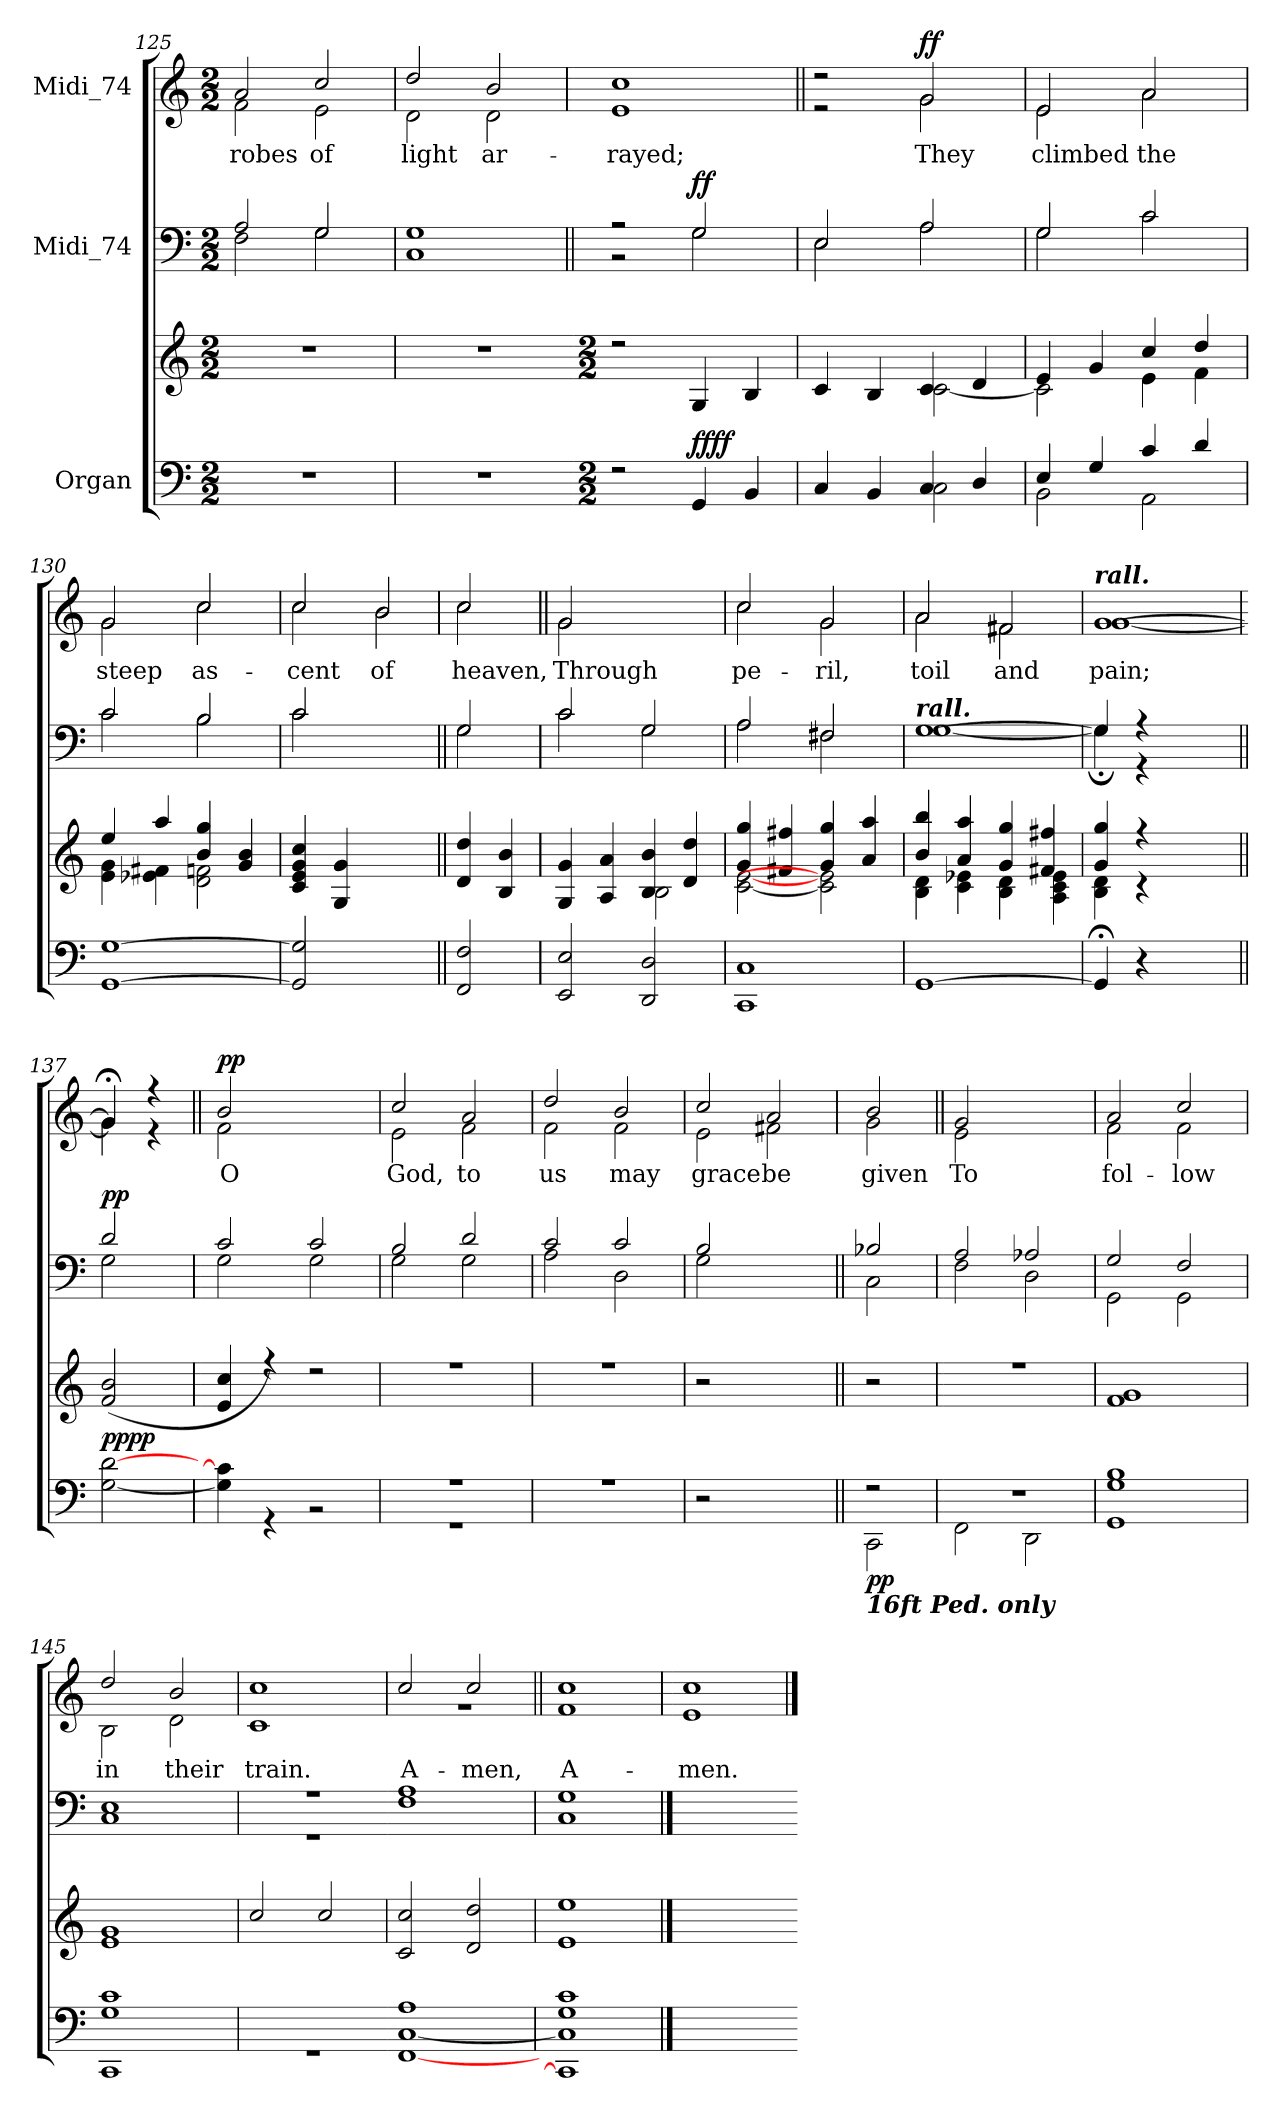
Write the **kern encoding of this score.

**kern	**kern	**dynam	**kern	**dynam	**kern	**text	**dynam
*part3	*part3	*part3	*part2	*part2	*part1	*part1	*part1
*staff4	*staff3	*staff3/4	*staff2	*staff2	*staff1	*staff1	*staff1
*I"Organ	*	*	*I"Midi_74	*	*I"Midi_74	*	*
*clefF4	*clefG2	*	*clefF4	*	*clefG2	*	*
*k[]	*k[]	*	*k[]	*	*k[]	*	*
*C:	*C:	*	*C:	*	*C:	*	*
*M2/2	*M2/2	*	*M2/2	*	*M2/2	*	*
=125	=125	=125	=125	=125	=125	=125	=125
*	*	*	*^	*	*^	*	*
!	!	!	!	!	!	!	!	!LO:LY:b	!
1r	1r	.	2A/	2F\	.	2a/	2f\	robes	.
!	!	!	!	!	!	!	!	!LO:LY:b	!
.	.	.	2G/	2G\	.	2cc/	2e\	of	.
=126	=126	=126	=126	=126	=126	=126	=126	=126	=126
!	!	!	!	!	!	!	!	!LO:LY:b	!
1r	1r	.	1G/	1C\	.	2dd/	2d\	light	.
!	!	!	!	!	!	!	!	!LO:LY:b	!
.	.	.	.	.	.	2b/	2d\	ar-	.
!!LO:LB:g=z	!!
=127	=127	=127	=127||	=127||	=127	=127	=127	=127	=127
*k[]	*k[]	*	*	*	*	*	*	*	*
*C:	*C:	*	*	*	*	*	*	*	*
*M2/2	*M2/2	*	*	*	*	*	*	*	*
*^	*^	*	*	*	*	*	*	*	*
!	!	!	!	!	!	!	!	!	!	!LO:LY:b	!
2r	1ryy	2r	1ryy	.	2r	2r	.	1cc/	1e\	-rayed;	.
!	!	!	!	!LO:DY:a=2	!	!	!	!	!	!	!
!	!	!	!	!LO:DY:n=1:b	!	!	!LO:DY:a	!	!	!	!
4GG/	.	4G/	.	ff ff	2G/	2G\	ff	.	.	.	.
4BB/	.	4B/	.	.	.	.	.	.	.	.	.
!!LO:LB:g=z	!!
=128	=128	=128	=128	=128||	=128	=128	=128||	=128||	=128||	=128||	=128||
4C/	2ryy	4c/	2ryy	.	2E/	2E\	.	2r	2r	.	.
4BB/	.	4B/	.	.	.	.	.	.	.	.	.
!	!	!	!	!	!	!	!	!	!	!LO:LY:b	!LO:DY:b
4C/	2C\	4c/	[2c\	.	2A/	2A\	.	2g/	2g\	They	ff
4D/	.	4d/	.	.	.	.	.	.	.	.	.
=129	=129	=129	=129	=129	=129	=129	=129	=129	=129	=129	=129
!	!	!	!	!	!	!	!	!	!	!LO:LY:b	!
4E/	2BB\	4e/	2c\]	.	2G/	2G\	.	2e/	2e\	climbed	.
4G/	.	4g/	.	.	.	.	.	.	.	.	.
!	!	!	!	!	!	!	!	!	!	!LO:LY:b	!
4c/	2AA\	4cc/	4e\	.	2c/	2c\	.	2a/	2a\	the	.
4d/	.	4dd/	4f\	.	.	.	.	.	.	.	.
=130	=130	=130	=130	=130	=130	=130	=130	=130	=130	=130	=130
!	!	!	!	!	!	!	!	!	!	!LO:LY:b	!
[1GG/ [1G/	1ryy	4ee/	4e\ 4g\	.	2c/	2c\	.	2g/	2g\	steep	.
.	.	4aa/	4e-X\ 4f#X\	.	.	.	.	.	.	.	.
!	!	!	!	!	!	!	!	!	!	!LO:LY:b	!
.	.	4b/ 4gg/	2d\ 2fn\	.	2B/	2B\	.	2cc/	2cc\	as-	.
.	.	4g/ 4b/	.	.	.	.	.	.	.	.	.
=131	=131	=131	=131	=131	=131	=131	=131	=131	=131	=131	=131
!	!	!	!	!	!	!	!	!	!	!LO:LY:b	!
2GG/] 2G/]	2ryy	4c/ 4e/ 4g/ 4cc/	2ryy	.	2c/	2c\	.	2cc/	2cc\	-cent	.
.	.	4G/ 4g/	.	.	.	.	.	.	.	.	.
!	!	!	!	!	!	!	!	!	!	!LO:LY:b	!
2ryy	2ryy	2ryy	2ryy	.	2ryy	2ryy	.	2b/	2b\	of	.
=132||	=132||	=132||	=132||	=132	=132||	=132||	=132	=132	=132	=132	=132
!	!	!	!	!	!	!	!	!	!	!LO:LY:b	!
2FF/ 2F/	2ryy	4d/ 4dd/	2ryy	.	2G/	2G\	.	2cc/	2cc\	heaven,	.
.	.	4B/ 4b/	.	.	.	.	.	.	.	.	.
=133	=133	=133	=133	=133||	=133	=133	=133||	=133||	=133||	=133||	=133||
!	!	!	!	!	!	!	!	!	!	!LO:LY:b	!
2EE/ 2E/	1ryy	4G/ 4g/	2ryy	.	2c/	2c\	.	2g/	2g\	Through	.
.	.	4A/ 4a/	.	.	.	.	.	.	.	.	.
2DD/ 2D/	.	4B/ 4b/	2B\	.	2G/	2G\	.	2ryy	2ryy	.	.
.	.	4d/ 4dd/	.	.	.	.	.	.	.	.	.
=134	=134	=134	=134	=134	=134	=134	=134	=134	=134	=134	=134
!	!	!	!	!	!	!	!	!	!	!LO:LY:b	!
1CC/ 1C/	1ryy	4g/ 4gg/	[2c\ [2e\	.	2A/	2A\	.	2cc/	2cc\	pe-	.
.	.	4f#X/ 4ff#X/	.	.	.	.	.	.	.	.	.
!	!	!	!	!	!	!	!	!	!	!LO:LY:b	!
.	.	4g/ 4gg/	2c\] 2e-\]	.	2F#X/	2F#X\	.	2g/	2g\	-ril,	.
.	.	4a/ 4aa/	.	.	.	.	.	.	.	.	.
!!LO:LB:g=z	!!
=135	=135	=135	=135	=135	=135	=135	=135	=135	=135	=135	=135
!	!	!	!	!	!LO:TX:a:Bi:t=rall.	!	!	!	!	!	!
!	!	!	!	!	!	!	!	!	!	!LO:LY:b	!
[1GG/	1ryy	4b/ 4bb/	4B\ 4d\	.	[1G/	[1G\	.	2a/	2a\	toil	.
.	.	4a/ 4aa/	4c\ 4e-X\	.	.	.	.	.	.	.	.
!	!	!	!	!	!	!	!	!	!	!LO:LY:b	!
.	.	4g/ 4gg/	4B\ 4d\	.	.	.	.	2f#X/	2f#X\	and	.
.	.	4f#X/ 4ff#X/	4A\ 4c\ 4e-\	.	.	.	.	.	.	.	.
!!LO:LB:g=z	!!
=136	=136	=136	=136	=136	=136	=136	=136	=136	=136	=136	=136
!	!	!	!	!	!	!	!	!LO:TX:a:Bi:t=rall.	!	!	!
!	!	!	!	!	!	!	!	!	!	!LO:LY:b	!
4GG;/]	2ryy	4g/ 4gg/	4B\ 4d\	.	4G/]	4G;<\]	.	[1g/	[1g\	pain;	.
4r	.	4r	4r	.	4r	4r	.	.	.	.	.
2ryy	2ryy	2ryy	2ryy	.	2ryy	2ryy	.	.	.	.	.
=137||	=137||	=137||	=137||	=137	=137||	=137||	=137	=137	=137	=137	=137
!	!	!	!	!LO:DY:a=2	!	!	!	!	!	!	!
!	!	!	!	!LO:DY:n=1:b	!	!	!LO:DY:a	!	!	!	!
!	!	!	!	!	!	!	!LO:DY:n=1:a	!	!	!	!
2ryy	[2G\ [2d\	(>2f/ 2b/	2ryy	pp pp	2d/	2G\	p p	4g;</]	4g\]	.	.
.	.	.	.	.	.	.	.	4r	4r	.	.
=138	=138	=138	=138	=138||	=138	=138	=138||	=138||	=138||	=138||	=138||
!	!	!	!	!	!	!	!	!	!	!LO:LY:b	!LO:DY:b
!	!	!	!	!	!	!	!	!	!	!	!LO:DY:n=1:b
1ryy	4G\] 4c\]	4e/ 4cc/	1ryy	.	2c/	2G\	.	2b/	2f\	O	p p
.	4r	4r)	.	.	.	.	.	.	.	.	.
.	2r	2r	.	.	2c/	2G\	.	2ryy	2ryy	.	.
=139	=139	=139	=139	=139	=139	=139	=139	=139	=139	=139	=139
!	!	!	!	!	!	!	!	!	!	!LO:LY:b	!
1r	1r	1r	1ryy	.	2B/	2G\	.	2cc/	2e\	God,	.
!	!	!	!	!	!	!	!	!	!	!LO:LY:b	!
.	.	.	.	.	2d/	2G\	.	2a/	2f\	to	.
=140	=140	=140	=140	=140	=140	=140	=140	=140	=140	=140	=140
!	!	!	!	!	!	!	!	!	!	!LO:LY:b	!
1r	1ryy	1r	1ryy	.	2c/	2A\	.	2dd/	2f\	us	.
!	!	!	!	!	!	!	!	!	!	!LO:LY:b	!
.	.	.	.	.	2c/	2D\	.	2b/	2f\	may	.
=141	=141	=141	=141	=141	=141	=141	=141	=141	=141	=141	=141
!	!	!	!	!	!	!	!	!	!	!LO:LY:b	!
2r	2ryy	2r	2ryy	.	2B/	2G\	.	2cc/	2e\	grace	.
!	!	!	!	!	!	!	!	!	!	!LO:LY:b	!
2ryy	2ryy	2ryy	2ryy	.	2ryy	2ryy	.	2a/	2f#X\	be	.
=142||	=142||	=142||	=142||	=142	=142||	=142||	=142	=142	=142	=142	=142
!LO:TX:b:Bi:t=16ft Ped. only	!	!	!	!	!	!	!	!	!	!	!
!	!	!	!	!LO:DY:b=2	!	!	!	!	!	!LO:LY:b	!
2r	2CC\	2r	2ryy	pp	2B-X/	2C\	.	2b/	2g\	given	.
=143	=143	=143	=143	=143||	=143	=143	=143||	=143||	=143||	=143||	=143||
!	!	!	!	!	!	!	!	!	!	!LO:LY:b	!
1r	2FF\	1r	1ryy	.	2A/	2F\	.	2g/	2e\	To	.
.	2DD\	.	.	.	2A-X/	2D\	.	2ryy	2ryy	.	.
=144	=144	=144	=144	=144	=144	=144	=144	=144	=144	=144	=144
!	!	!	!	!	!	!	!	!	!	!LO:LY:b	!
1G/ 1B/	1GG\	1f/ 1g/	1ryy	.	2G/	2GG\	.	2a/	2f\	fol-	.
!	!	!	!	!	!	!	!	!	!	!LO:LY:b	!
.	.	.	.	.	2F/	2GG\	.	2cc/	2f\	-low	.
=145	=145	=145	=145	=145	=145	=145	=145	=145	=145	=145	=145
!	!	!	!	!	!	!	!	!	!	!LO:LY:b	!
1G/ 1c/	1CC\	1e/ 1g/	1ryy	.	1E/	1C\	.	2dd/	2B\	in	.
!	!	!	!	!	!	!	!	!	!	!LO:LY:b	!
.	.	.	.	.	.	.	.	2b/	2d\	their	.
=146	=146	=146	=146	=146	=146	=146	=146	=146	=146	=146	=146
!	!	!	!	!	!	!	!	!	!	!LO:LY:b	!
1ryy	1r	2cc/	1ryy	.	1r	1r	.	1cc/	1c\	train.	.
.	.	2cc/	.	.	.	.	.	.	.	.	.
=147	=147	=147	=147	=147	=147||	=147||	=147	=147	=147	=147	=147
!	!	!	!	!	!	!	!	!	!	!LO:LY:b	!
1A/	[1FF\ [1C\	2c/ 2cc/	1ryy	.	1A/	1F\	.	2cc/	1r	A-	.
!	!	!	!	!	!	!	!	!	!	!LO:LY:b	!
.	.	2d/ 2dd/	.	.	.	.	.	2cc/	.	-men,	.
=148	=148	=148	=148	=148||	=148	=148	=148||	=148||	=148||	=148||	=148||
!	!	!	!	!	!	!	!	!	!	!LO:LY:b	!
1G/ 1c/	1CC\] 1C\]	1e/ 1ee/	1ryy	.	1G/	1C\	.	1cc/	1f\	A-	.
==149	==149	==149	==149	=149	==149	==149	=149	=149	=149	=149	=149
!	!	!	!	!	!	!	!	!	!	!LO:LY:b	!
*v	*v	*	*	*	*v	*v	*	*	*	*	*
*	*v	*v	*	*	*	*	*	*	*
1ryy	1ryy	.	1ryy	.	1cc/	1e\	-men.	.
*	*	*	*	*	*v	*v	*	*
=	=	==	=	==	==	==	==
*-	*-	*-	*-	*-	*-	*-	*-
